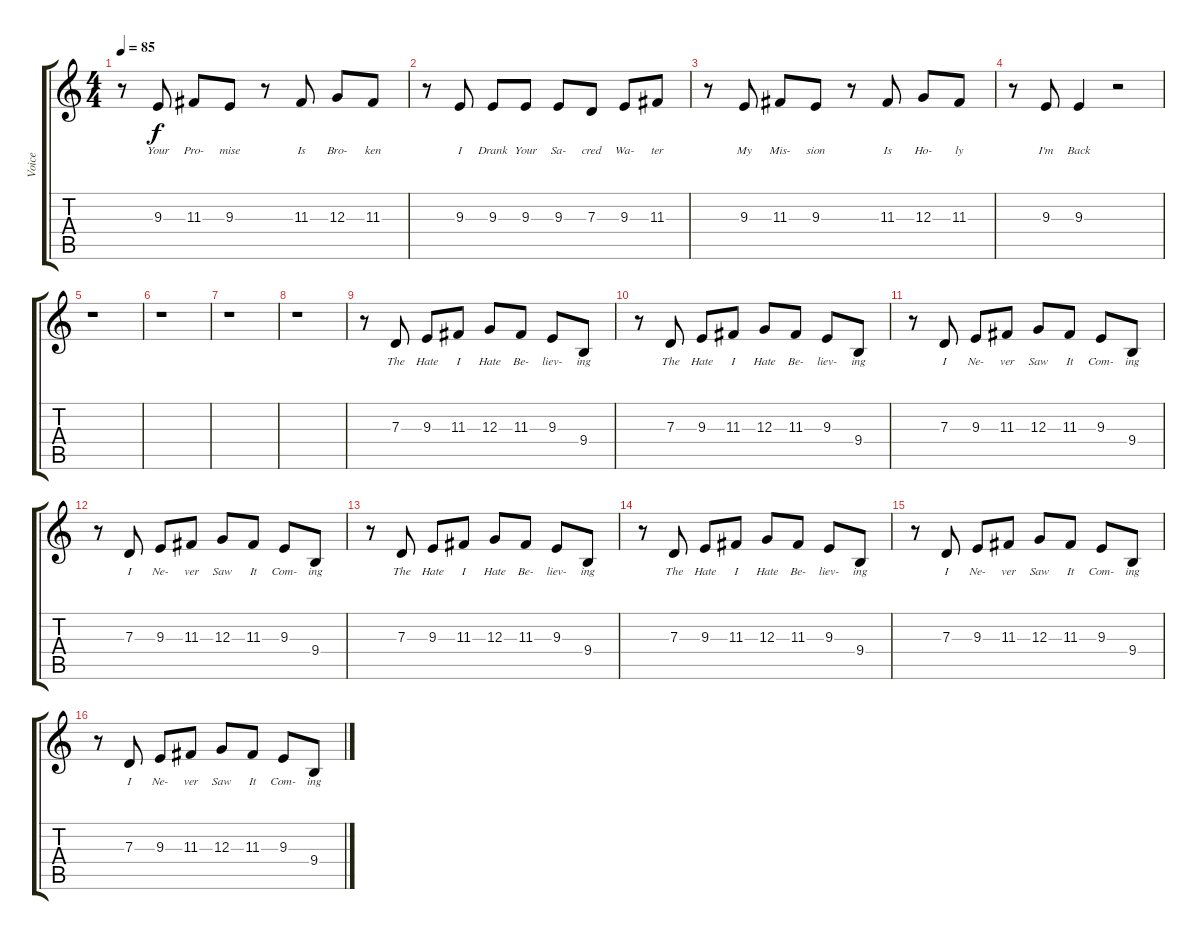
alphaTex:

\track ("Voice" "Voice") {instrument clarinet}
\staff {score tabs}
\tuning (E4 B3 G3 D3 A2 E2) {hide}
\ts (4 4)
\tempo 85
\clef g2
\ks c
r.8{dy f} 9.3.8{lyrics (0 "Your") lyrics (1 "") lyrics (2 "") lyrics (3 "") lyrics (4 "")} 11.3.8{lyrics (0 "Pro-") lyrics (1 "") lyrics (2 "") lyrics (3 "") lyrics (4 "")} 9.3.8{lyrics (0 "mise") lyrics (1 "") lyrics (2 "") lyrics (3 "") lyrics (4 "")} r.8 11.3.8{lyrics (0 "Is") lyrics (1 "") lyrics (2 "") lyrics (3 "") lyrics (4 "")} 12.3.8{lyrics (0 "Bro-") lyrics (1 "") lyrics (2 "") lyrics (3 "") lyrics (4 "")} 11.3.8{lyrics (0 "ken") lyrics (1 "") lyrics (2 "") lyrics (3 "") lyrics (4 "")} |
r.8 9.3.8{lyrics (0 "I") lyrics (1 "") lyrics (2 "") lyrics (3 "") lyrics (4 "")} 9.3.8{lyrics (0 "Drank") lyrics (1 "") lyrics (2 "") lyrics (3 "") lyrics (4 "")} 9.3.8{lyrics (0 "Your") lyrics (1 "") lyrics (2 "") lyrics (3 "") lyrics (4 "")} 9.3.8{lyrics (0 "Sa-") lyrics (1 "") lyrics (2 "") lyrics (3 "") lyrics (4 "")} 7.3.8{lyrics (0 "cred") lyrics (1 "") lyrics (2 "") lyrics (3 "") lyrics (4 "")} 9.3.8{lyrics (0 "Wa-") lyrics (1 "") lyrics (2 "") lyrics (3 "") lyrics (4 "")} 11.3.8{lyrics (0 "ter") lyrics (1 "") lyrics (2 "") lyrics (3 "") lyrics (4 "")} |
r.8 9.3.8{lyrics (0 "My") lyrics (1 "") lyrics (2 "") lyrics (3 "") lyrics (4 "")} 11.3.8{lyrics (0 "Mis-") lyrics (1 "") lyrics (2 "") lyrics (3 "") lyrics (4 "")} 9.3.8{lyrics (0 "sion") lyrics (1 "") lyrics (2 "") lyrics (3 "") lyrics (4 "")} r.8 11.3.8{lyrics (0 "Is") lyrics (1 "") lyrics (2 "") lyrics (3 "") lyrics (4 "")} 12.3.8{lyrics (0 "Ho-") lyrics (1 "") lyrics (2 "") lyrics (3 "") lyrics (4 "")} 11.3.8{lyrics (0 "ly") lyrics (1 "") lyrics (2 "") lyrics (3 "") lyrics (4 "")} |
r.8 9.3.8{lyrics (0 "I'm") lyrics (1 "") lyrics (2 "") lyrics (3 "") lyrics (4 "")} 9.3.4{lyrics (0 "Back") lyrics (1 "") lyrics (2 "") lyrics (3 "") lyrics (4 "")} r.2 |
r.1 |
r.1 |
r.1 |
r.1 |
r.8 7.3.8{lyrics (0 "The") lyrics (1 "") lyrics (2 "") lyrics (3 "") lyrics (4 "")} 9.3.8{lyrics (0 "Hate") lyrics (1 "") lyrics (2 "") lyrics (3 "") lyrics (4 "")} 11.3.8{lyrics (0 "I") lyrics (1 "") lyrics (2 "") lyrics (3 "") lyrics (4 "")} 12.3.8{lyrics (0 "Hate") lyrics (1 "") lyrics (2 "") lyrics (3 "") lyrics (4 "")} 11.3.8{lyrics (0 "Be-") lyrics (1 "") lyrics (2 "") lyrics (3 "") lyrics (4 "")} 9.3.8{lyrics (0 "liev-") lyrics (1 "") lyrics (2 "") lyrics (3 "") lyrics (4 "")} 9.4.8{lyrics (0 "ing") lyrics (1 "") lyrics (2 "") lyrics (3 "") lyrics (4 "")} |
r.8 7.3.8{lyrics (0 "The") lyrics (1 "") lyrics (2 "") lyrics (3 "") lyrics (4 "")} 9.3.8{lyrics (0 "Hate") lyrics (1 "") lyrics (2 "") lyrics (3 "") lyrics (4 "")} 11.3.8{lyrics (0 "I") lyrics (1 "") lyrics (2 "") lyrics (3 "") lyrics (4 "")} 12.3.8{lyrics (0 "Hate") lyrics (1 "") lyrics (2 "") lyrics (3 "") lyrics (4 "")} 11.3.8{lyrics (0 "Be-") lyrics (1 "") lyrics (2 "") lyrics (3 "") lyrics (4 "")} 9.3.8{lyrics (0 "liev-") lyrics (1 "") lyrics (2 "") lyrics (3 "") lyrics (4 "")} 9.4.8{lyrics (0 "ing") lyrics (1 "") lyrics (2 "") lyrics (3 "") lyrics (4 "")} |
r.8 7.3.8{lyrics (0 "I") lyrics (1 "") lyrics (2 "") lyrics (3 "") lyrics (4 "")} 9.3.8{lyrics (0 "Ne-") lyrics (1 "") lyrics (2 "") lyrics (3 "") lyrics (4 "")} 11.3.8{lyrics (0 "ver") lyrics (1 "") lyrics (2 "") lyrics (3 "") lyrics (4 "")} 12.3.8{lyrics (0 "Saw") lyrics (1 "") lyrics (2 "") lyrics (3 "") lyrics (4 "")} 11.3.8{lyrics (0 "It") lyrics (1 "") lyrics (2 "") lyrics (3 "") lyrics (4 "")} 9.3.8{lyrics (0 "Com-") lyrics (1 "") lyrics (2 "") lyrics (3 "") lyrics (4 "")} 9.4.8{lyrics (0 "ing") lyrics (1 "") lyrics (2 "") lyrics (3 "") lyrics (4 "")} |
r.8 7.3.8{lyrics (0 "I") lyrics (1 "") lyrics (2 "") lyrics (3 "") lyrics (4 "")} 9.3.8{lyrics (0 "Ne-") lyrics (1 "") lyrics (2 "") lyrics (3 "") lyrics (4 "")} 11.3.8{lyrics (0 "ver") lyrics (1 "") lyrics (2 "") lyrics (3 "") lyrics (4 "")} 12.3.8{lyrics (0 "Saw") lyrics (1 "") lyrics (2 "") lyrics (3 "") lyrics (4 "")} 11.3.8{lyrics (0 "It") lyrics (1 "") lyrics (2 "") lyrics (3 "") lyrics (4 "")} 9.3.8{lyrics (0 "Com-") lyrics (1 "") lyrics (2 "") lyrics (3 "") lyrics (4 "")} 9.4.8{lyrics (0 "ing") lyrics (1 "") lyrics (2 "") lyrics (3 "") lyrics (4 "")} |
r.8 7.3.8{lyrics (0 "The") lyrics (1 "") lyrics (2 "") lyrics (3 "") lyrics (4 "")} 9.3.8{lyrics (0 "Hate") lyrics (1 "") lyrics (2 "") lyrics (3 "") lyrics (4 "")} 11.3.8{lyrics (0 "I") lyrics (1 "") lyrics (2 "") lyrics (3 "") lyrics (4 "")} 12.3.8{lyrics (0 "Hate") lyrics (1 "") lyrics (2 "") lyrics (3 "") lyrics (4 "")} 11.3.8{lyrics (0 "Be-") lyrics (1 "") lyrics (2 "") lyrics (3 "") lyrics (4 "")} 9.3.8{lyrics (0 "liev-") lyrics (1 "") lyrics (2 "") lyrics (3 "") lyrics (4 "")} 9.4.8{lyrics (0 "ing") lyrics (1 "") lyrics (2 "") lyrics (3 "") lyrics (4 "")} |
r.8 7.3.8{lyrics (0 "The") lyrics (1 "") lyrics (2 "") lyrics (3 "") lyrics (4 "")} 9.3.8{lyrics (0 "Hate") lyrics (1 "") lyrics (2 "") lyrics (3 "") lyrics (4 "")} 11.3.8{lyrics (0 "I") lyrics (1 "") lyrics (2 "") lyrics (3 "") lyrics (4 "")} 12.3.8{lyrics (0 "Hate") lyrics (1 "") lyrics (2 "") lyrics (3 "") lyrics (4 "")} 11.3.8{lyrics (0 "Be-") lyrics (1 "") lyrics (2 "") lyrics (3 "") lyrics (4 "")} 9.3.8{lyrics (0 "liev-") lyrics (1 "") lyrics (2 "") lyrics (3 "") lyrics (4 "")} 9.4.8{lyrics (0 "ing") lyrics (1 "") lyrics (2 "") lyrics (3 "") lyrics (4 "")} |
r.8 7.3.8{lyrics (0 "I") lyrics (1 "") lyrics (2 "") lyrics (3 "") lyrics (4 "")} 9.3.8{lyrics (0 "Ne-") lyrics (1 "") lyrics (2 "") lyrics (3 "") lyrics (4 "")} 11.3.8{lyrics (0 "ver") lyrics (1 "") lyrics (2 "") lyrics (3 "") lyrics (4 "")} 12.3.8{lyrics (0 "Saw") lyrics (1 "") lyrics (2 "") lyrics (3 "") lyrics (4 "")} 11.3.8{lyrics (0 "It") lyrics (1 "") lyrics (2 "") lyrics (3 "") lyrics (4 "")} 9.3.8{lyrics (0 "Com-") lyrics (1 "") lyrics (2 "") lyrics (3 "") lyrics (4 "")} 9.4.8{lyrics (0 "ing") lyrics (1 "") lyrics (2 "") lyrics (3 "") lyrics (4 "")} |
r.8 7.3.8{lyrics (0 "I") lyrics (1 "") lyrics (2 "") lyrics (3 "") lyrics (4 "")} 9.3.8{lyrics (0 "Ne-") lyrics (1 "") lyrics (2 "") lyrics (3 "") lyrics (4 "")} 11.3.8{lyrics (0 "ver") lyrics (1 "") lyrics (2 "") lyrics (3 "") lyrics (4 "")} 12.3.8{lyrics (0 "Saw") lyrics (1 "") lyrics (2 "") lyrics (3 "") lyrics (4 "")} 11.3.8{lyrics (0 "It") lyrics (1 "") lyrics (2 "") lyrics (3 "") lyrics (4 "")} 9.3.8{lyrics (0 "Com-") lyrics (1 "") lyrics (2 "") lyrics (3 "") lyrics (4 "")} 9.4.8{lyrics (0 "ing") lyrics (1 "") lyrics (2 "") lyrics (3 "") lyrics (4 "")}
